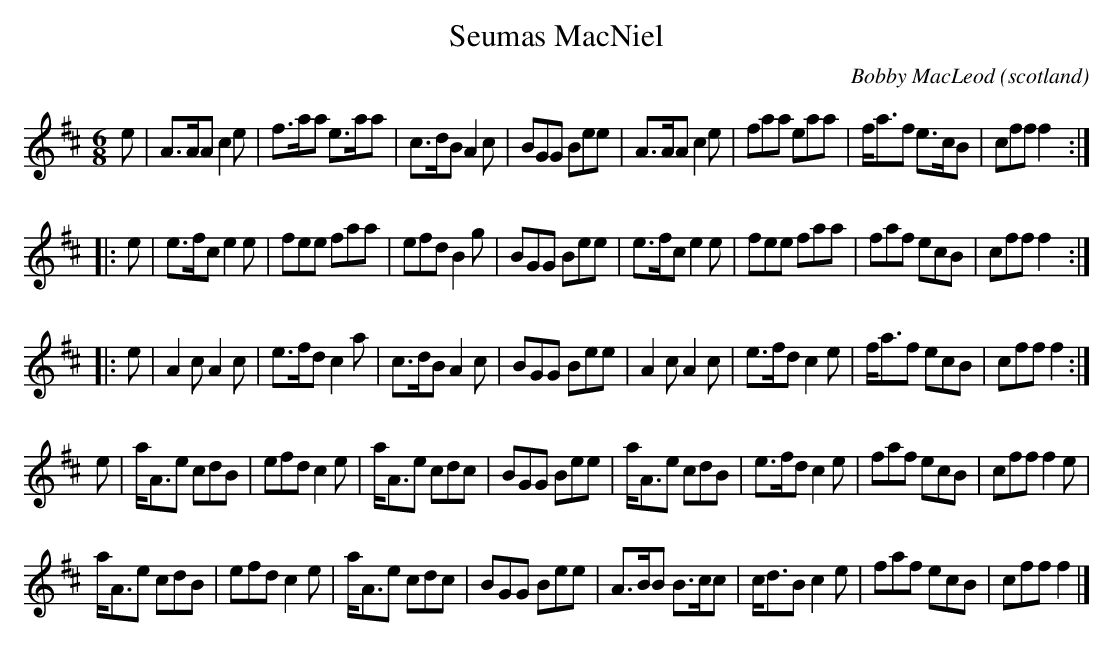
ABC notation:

X:1
T:Seumas MacNiel
O:scotland
M:6/8
C:Bobby MacLeod
K:F#phrygian
e|\
A>AA c2e|f>aa e>aa|c>dB A2c|BGG Bee|\
A>AA c2e|faa eaa|f<af e>cB|cff f2::
e|\
e>fc e2e|fee faa|efd B2g|BGG Bee|\
e>fc e2e|fee faa|faf ecB|cff f2 ::
e|\
A2c A2c|e>fd c2a|c>dB A2c|BGG Bee|\
A2c A2c|e>fd c2e|f<af ecB|cff f2:|
e|\
a<Ae cdB|efd c2e|a<Ae cdc|BGG Bee|\
a<Ae cdB|e>fd c2e|faf ecB|cff f2e |
a<Ae cdB|efd c2e|a<Ae cdc|BGG Bee|\
A>BB B>cc|c<dB c2e|faf ecB|cff f2|]
